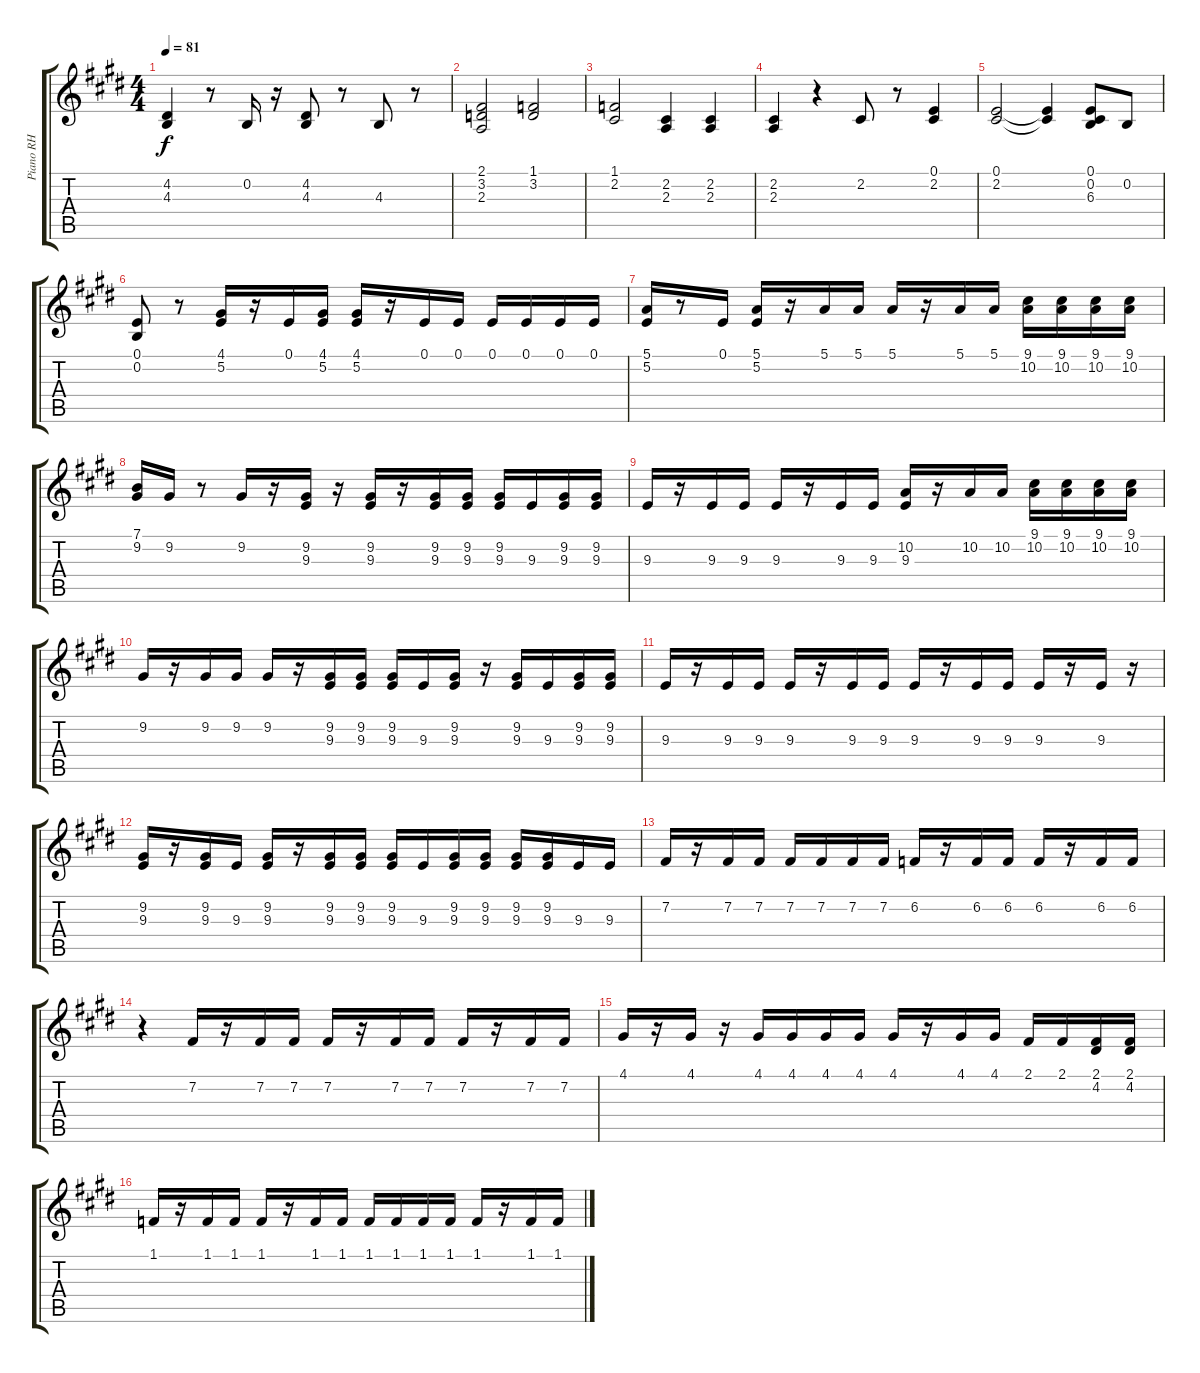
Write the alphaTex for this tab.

\track ("Piano RH" "Piano RH") {instrument brightacousticpiano}
\staff {score tabs}
\tuning (E4 B3 G3 D3 A2 E2) {hide}
\ts (4 4)
\tempo 81
\clef g2
\ks c#minor
(4.2 4.3).4{dy f} r.8 0.2.16 r.16 (4.2 4.3).8 r.8 4.3.8 r.8 |
(2.1 3.2 2.3).2 (1.1 3.2).2 |
(1.1 2.2).2 (2.2 2.3).4 (2.2 2.3).4 |
\ks e
(2.2 2.3).4 r.4 2.2.8 r.8 (0.1 2.2).4 |
\ks c#minor
(0.1 2.2).2 (0.1{t} 2.2{t}).4 (0.1 0.2 6.3).8 0.2.8 |
(0.1 0.2).8 r.8 (4.1 5.2).16 r.16 0.1.16 (4.1 5.2).16 (4.1 5.2).16 r.16 0.1.16 0.1.16 0.1.16 0.1.16 0.1.16 0.1.16 |
(5.1 5.2).16 r.8 0.1.16 (5.1 5.2).16 r.16 5.1.16 5.1.16 5.1.16 r.16 5.1.16 5.1.16 (9.1 10.2).16 (9.1 10.2).16 (9.1 10.2).16 (9.1 10.2).16 |
\ks e
(7.1 9.2).16 9.2.16 r.8 9.2.16 r.16 (9.2 9.3).16 r.16 (9.2 9.3).16 r.16 (9.2 9.3).16 (9.2 9.3).16 (9.2 9.3).16 9.3.16 (9.2 9.3).16 (9.2 9.3).16 |
\ks c#minor
9.3.16 r.16 9.3.16 9.3.16 9.3.16 r.16 9.3.16 9.3.16 (10.2 9.3).16 r.16 10.2.16 10.2.16 (9.1 10.2).16 (9.1 10.2).16 (9.1 10.2).16 (9.1 10.2).16 |
9.2.16 r.16 9.2.16 9.2.16 9.2.16 r.16 (9.2 9.3).16 (9.2 9.3).16 (9.2 9.3).16 9.3.16 (9.2 9.3).16 r.16 (9.2 9.3).16 9.3.16 (9.2 9.3).16 (9.2 9.3).16 |
9.3.16 r.16 9.3.16 9.3.16 9.3.16 r.16 9.3.16 9.3.16 9.3.16 r.16 9.3.16 9.3.16 9.3.16 r.16 9.3.16 r.16 |
\ks e
(9.2 9.3).16 r.16 (9.2 9.3).16 9.3.16 (9.2 9.3).16 r.16 (9.2 9.3).16 (9.2 9.3).16 (9.2 9.3).16 9.3.16 (9.2 9.3).16 (9.2 9.3).16 (9.2 9.3).16 (9.2 9.3).16 9.3.16 9.3.16 |
\ks c#minor
7.2.16 r.16 7.2.16 7.2.16 7.2.16 7.2.16 7.2.16 7.2.16 6.2.16 r.16 6.2.16 6.2.16 6.2.16 r.16 6.2.16 6.2.16 |
r.4 7.2.16 r.16 7.2.16 7.2.16 7.2.16 r.16 7.2.16 7.2.16 7.2.16 r.16 7.2.16 7.2.16 |
4.1.16 r.16 4.1.16 r.16 4.1.16 4.1.16 4.1.16 4.1.16 4.1.16 r.16 4.1.16 4.1.16 2.1.16 2.1.16 (2.1 4.2).16 (2.1 4.2).16 |
\ks e
1.1.16 r.16 1.1.16 1.1.16 1.1.16 r.16 1.1.16 1.1.16 1.1.16 1.1.16 1.1.16 1.1.16 1.1.16 r.16 1.1.16 1.1.16
